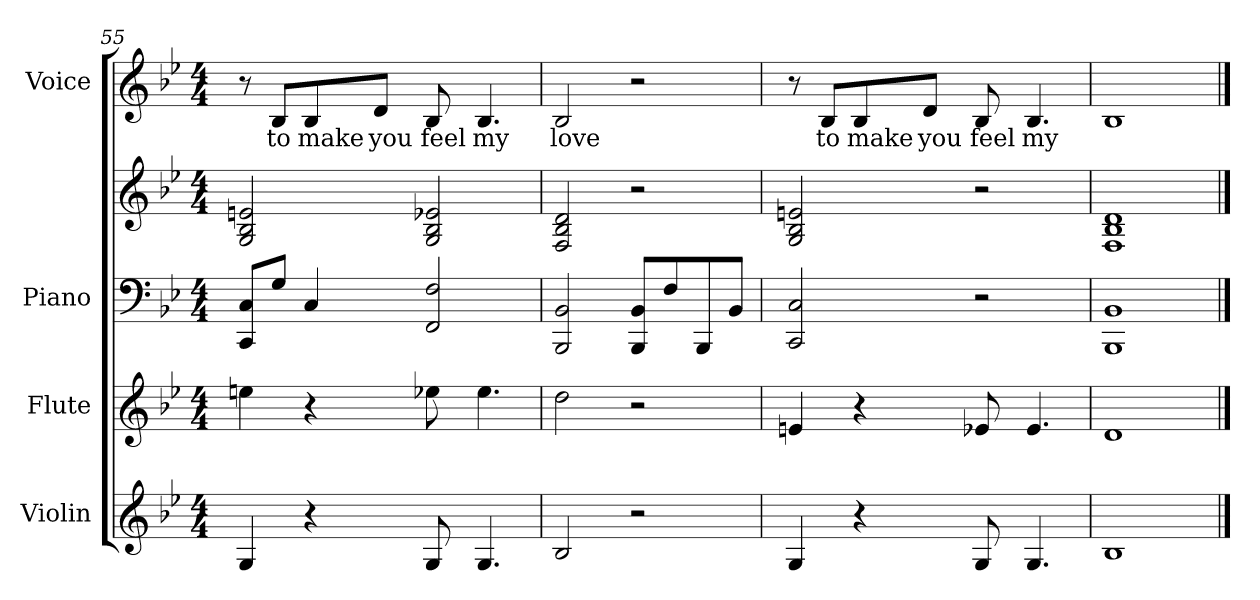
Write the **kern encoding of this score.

**kern	**kern	**kern	**kern	**kern	**text
*part4	*part3	*part2	*part2	*part1	*part1
*staff5	*staff4	*staff3	*staff2	*staff1	*staff1
*I"Violin	*I"Flute	*I"Piano	*	*I"Voice	*
*I'Vln.	*I'Fl.	*I'Pno.	*	*I'Vo.	*
*clefG2	*clefG2	*clefF4	*clefG2	*clefG2	*
*k[b-e-]	*k[b-e-]	*k[b-e-]	*k[b-e-]	*k[b-e-]	*
*M4/4	*M4/4	*M4/4	*M4/4	*M4/4	*
=55	=55	=55	=55	=55	=55
4G/	4een\	8CC/ 8C/L	2G/ 2B-/ 2en/	8r	.
!	!	!	!	!	!LO:LY:b
.	.	8G/J	.	8B-/L	to
!	!	!	!	!	!LO:LY:b
4r	4r	4C/	.	8B-/	make
!	!	!	!	!	!LO:LY:b
.	.	.	.	8d/J	you
!	!	!	!	!	!LO:LY:b
8G/	8ee-X\	2FF/ 2F/	2G/ 2B-/ 2e-X/	8B-/	feel
!	!	!	!	!	!LO:LY:b
4.G/	4.ee-\	.	.	4.B-/	my
=56	=56	=56	=56	=56	=56
!	!	!	!	!	!LO:LY:b
2B-/	2dd\	2BBB-/ 2BB-/	2F/ 2B-/ 2d/	2B-/	love
2r	2r	8BBB-/ 8BB-/L	2r	2r	.
.	.	8F/	.	.	.
.	.	8BBB-/	.	.	.
.	.	8BB-/J	.	.	.
=57	=57	=57	=57	=57	=57
4G/	4en/	2CC/ 2C/	2G/ 2B-/ 2en/	8r	.
!	!	!	!	!	!LO:LY:b
.	.	.	.	8B-/L	to
!	!	!	!	!	!LO:LY:b
4r	4r	.	.	8B-/	make
!	!	!	!	!	!LO:LY:b
.	.	.	.	8d/J	you
!	!	!	!	!	!LO:LY:b
8G/	8e-X/	2r	2r	8B-/	feel
!	!	!	!	!	!LO:LY:b
4.G/	4.e-/	.	.	4.B-/	my
=58	=58	=58	=58	=58	=58
1B-	1d	1BBB- 1BB-	1F 1B- 1d	1B-	.
==	==	==	==	==	==
*-	*-	*-	*-	*-	*-
